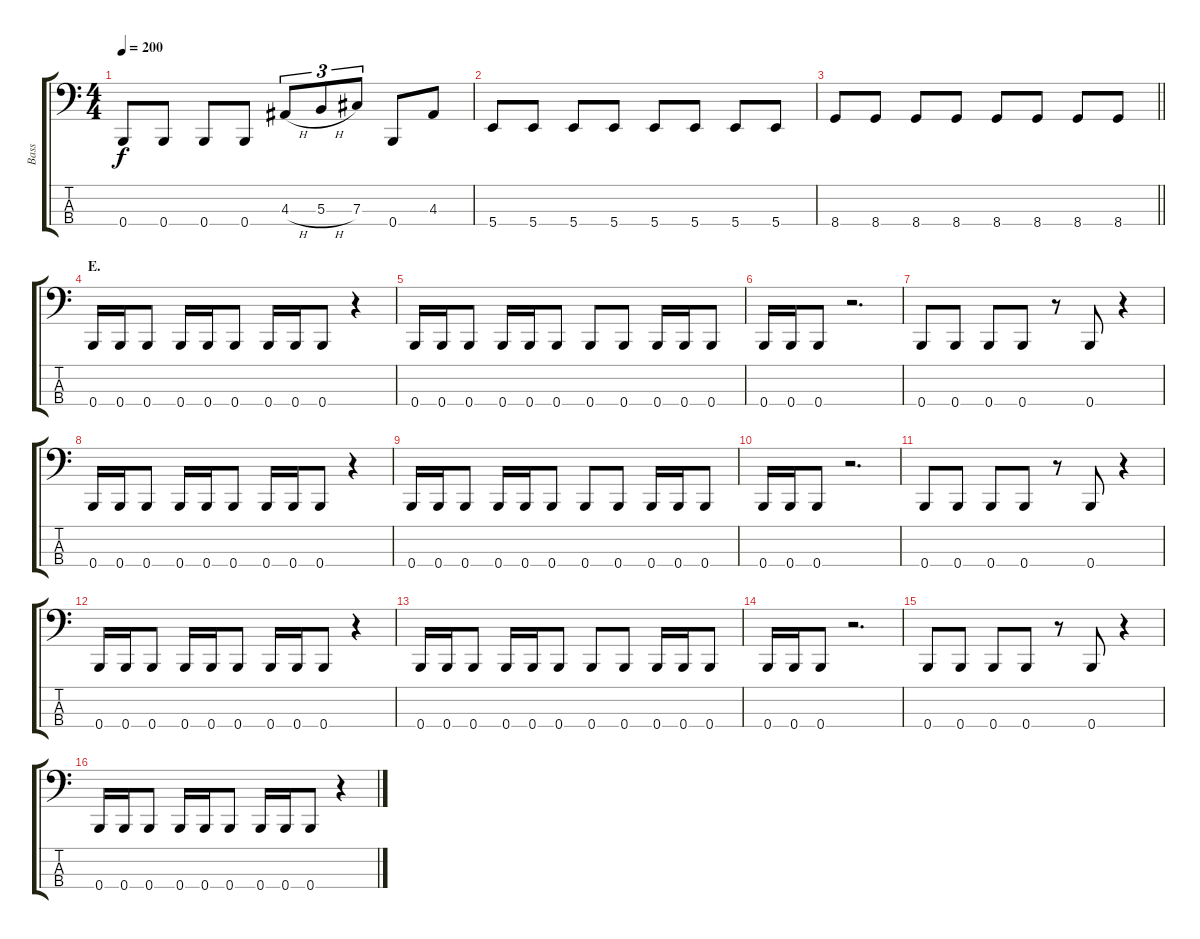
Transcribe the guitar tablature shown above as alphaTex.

\track ("Bass" "Bass") {instrument electricbasspick}
\staff {score tabs}
\tuning (E2 B1 Gb1 B0) {hide}
\ts (4 4)
\tempo 200
\clef f4
\ks c
0.4.8{dy f} 0.4.8 0.4.8 0.4.8 4.3{h}.8{tu (3 2)} 5.3{h}.8{tu (3 2)} 7.3.8{tu (3 2)} 0.4.8 4.3.8 |
5.4.8 5.4.8 5.4.8 5.4.8 5.4.8 5.4.8 5.4.8 5.4.8 |
\barLineRight lightlight
8.4.8 8.4.8 8.4.8 8.4.8 8.4.8 8.4.8 8.4.8 8.4.8 |
\section ("" "E.")
0.4.16 0.4.16 0.4.8 0.4.16 0.4.16 0.4.8 0.4.16 0.4.16 0.4.8 r.4 |
0.4.16 0.4.16 0.4.8 0.4.16 0.4.16 0.4.8 0.4.8 0.4.8 0.4.16 0.4.16 0.4.8 |
0.4.16 0.4.16 0.4.8 r.2{d} |
0.4.8 0.4.8 0.4.8 0.4.8 r.8 0.4.8 r.4 |
0.4.16 0.4.16 0.4.8 0.4.16 0.4.16 0.4.8 0.4.16 0.4.16 0.4.8 r.4 |
0.4.16 0.4.16 0.4.8 0.4.16 0.4.16 0.4.8 0.4.8 0.4.8 0.4.16 0.4.16 0.4.8 |
0.4.16 0.4.16 0.4.8 r.2{d} |
0.4.8 0.4.8 0.4.8 0.4.8 r.8 0.4.8 r.4 |
0.4.16 0.4.16 0.4.8 0.4.16 0.4.16 0.4.8 0.4.16 0.4.16 0.4.8 r.4 |
0.4.16 0.4.16 0.4.8 0.4.16 0.4.16 0.4.8 0.4.8 0.4.8 0.4.16 0.4.16 0.4.8 |
0.4.16 0.4.16 0.4.8 r.2{d} |
0.4.8 0.4.8 0.4.8 0.4.8 r.8 0.4.8 r.4 |
0.4.16 0.4.16 0.4.8 0.4.16 0.4.16 0.4.8 0.4.16 0.4.16 0.4.8 r.4
